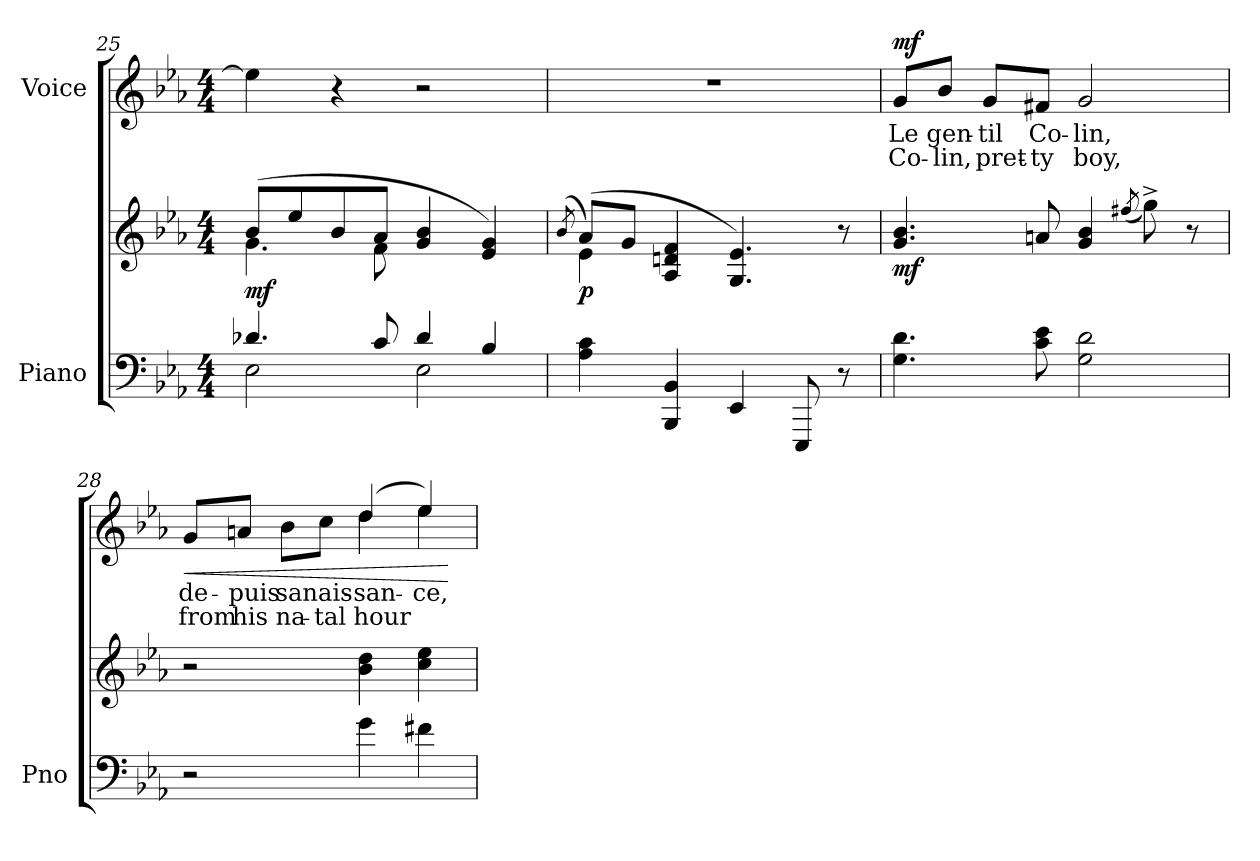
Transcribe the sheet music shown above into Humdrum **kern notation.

**kern	**kern	**dynam	**kern	**text	**text	**dynam
*part2	*part2	*part2	*part1	*part1	*part1	*part1
*staff3	*staff2	*staff2/3	*staff1	*staff1	*staff1	*staff1
*I"Piano	*	*	*I"Voice	*	*	*
*I'Pno	*	*	*	*	*	*
*clefF4	*clefG2	*	*clefG2	*	*	*
*k[b-e-a-]	*k[b-e-a-]	*	*k[b-e-a-]	*	*	*
*M4/4	*M4/4	*	*M4/4	*	*	*
=25	=25	=25	=25	=25	=25	=25
*^	*^	*	*	*	*	*
!	!	!	!	!LO:DY:b	!	!	!	!
4.d-X/	2E-\	(8b-/L	4.g\	mf	4ee-\]	.	.	.
.	.	8ee-/	.	.	.	.	.	.
.	.	8b-/	.	.	4r	.	.	.
8c/	.	8a-/J	8f\	.	.	.	.	.
4d-/	2E-\	4g/ 4b-/	2ryy	.	2r	.	.	.
4B-/	.	4e-/ 4g/)	.	.	.	.	.	.
*v	*v	*	*	*	*	*	*	*
=26	=26	=26	=26	=26	=26	=26	=26
.	(8qb-/	.	.	.	.	.	.
!	!	!	!LO:DY:b	!	!	!	!
4A-\ 4c\	(8a-/L)	4e-\	p	1r	.	.	.
.	8g/J	.	.	.	.	.	.
4BBB-/ 4BB-/	4A-/ 4dn/ 4f/	2.ryy	.	.	.	.	.
4EE-/	4.G/ 4.e-/)	.	.	.	.	.	.
8EEE-/	.	.	.	.	.	.	.
8r	8r	.	.	.	.	.	.
*	*v	*v	*	*	*	*	*
=27	=27	=27	=27	=27	=27	=27
!	!	!LO:DY:b	!	!	!	!LO:DY:b
4.G\ 4.d\	4.g/ 4.b-/	mf	8g/L	Le	Co-	mf
.	.	.	8b-/J	gen-	-lin,	.
.	.	.	8g/L	-til	pret-	.
8c\ 8e-\	8an/	.	8f#X/J	Co-	-ty	.
2G\ 2d\	4g/ 4b-/	.	2g/	-lin,	boy,	.
.	(8qff#X/	.	.	.	.	.
.	8gg^\)	.	.	.	.	.
.	8r	.	.	.	.	.
=28	=28	=28	=28	=28	=28	=28
!	!	!	!	!	!	!LO:HP:b
*	*	*	*^	*	*	*
2r	2r	.	8g/L	2ryy	de-	from	<
.	.	.	8an/J	.	-puis	his	.
.	.	.	8b-\L	.	sa	na-	.
.	.	.	8cc\J	.	nais-	-tal	.
4g\	4b-\ 4dd\	.	(4dd/	4dd\	-san-	hour	.
4f#X\	4cc\ 4ee-\	.	4ee-/)	4ee-\	-ce,	.	.
*	*	*	*v	*v	*	*	*
.	.	.	.	.	.	[
=	=	=	=	=	=	=
*-	*-	*-	*-	*-	*-	*-
